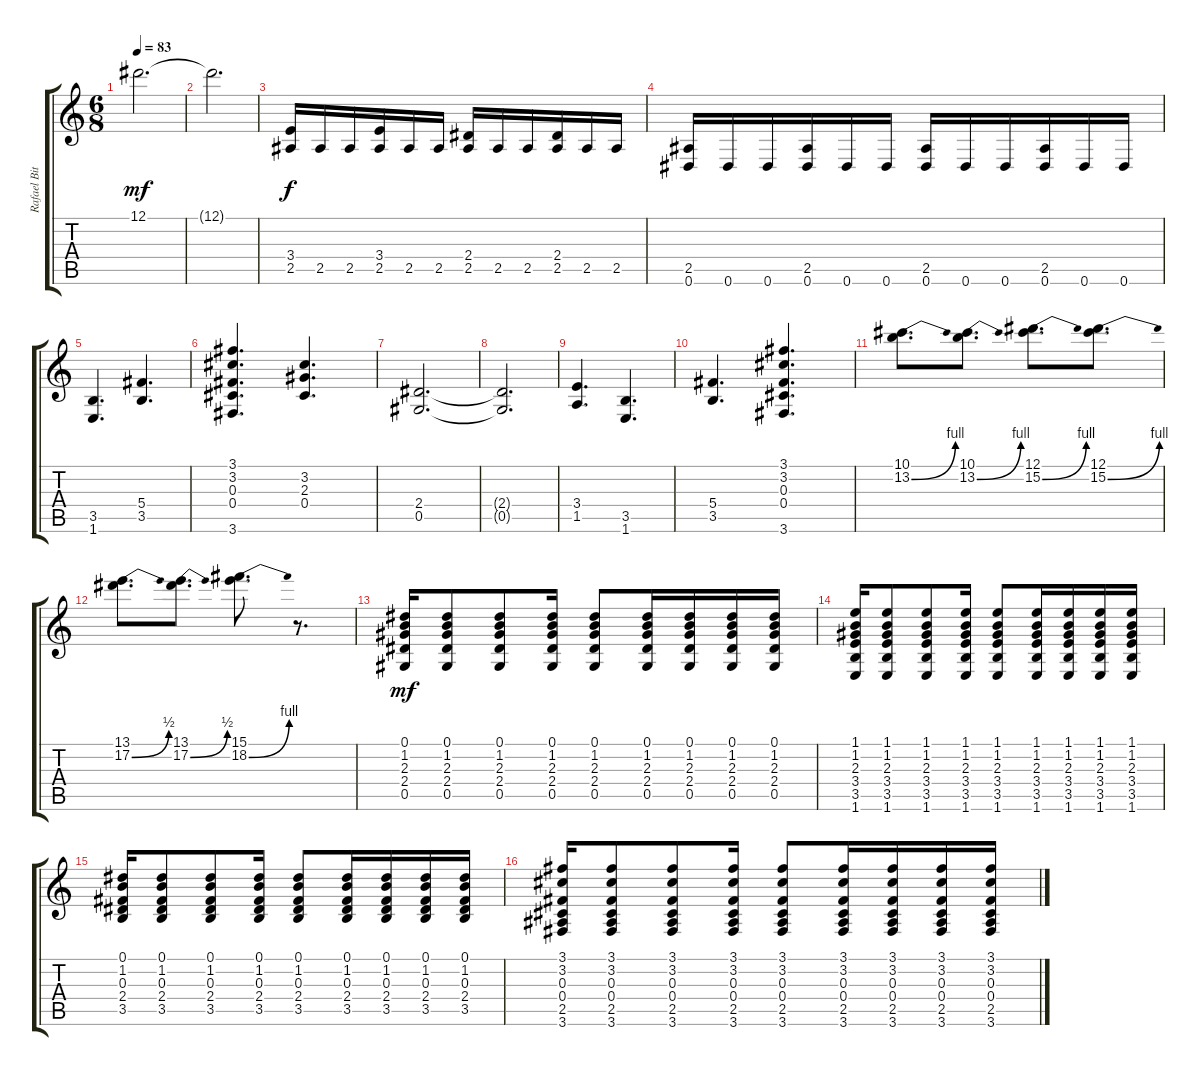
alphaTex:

\track ("Rafael Bittencourt" "Rafael Bit") {instrument distortionguitar}
\staff {score tabs}
\tuning (Eb4 Bb3 Gb3 Db3 Ab2 Eb2) {hide}
\ts (6 8)
\tempo 83
\clef g2
\ks c
12.1.2{d dy mf} |
12.1{t}.2{d} |
(3.4 2.5).16{dy f} 2.5.16 2.5.16 (3.4 2.5).16 2.5.16 2.5.16 (2.4 2.5).16 2.5.16 2.5.16 (2.4 2.5).16 2.5.16 2.5.16 |
(2.5 0.6).16 0.6.16 0.6.16 (2.5 0.6).16 0.6.16 0.6.16 (2.5 0.6).16 0.6.16 0.6.16 (2.5 0.6).16 0.6.16 0.6.16 |
(3.5 1.6).4{d} (5.4 3.5).4{d} |
(3.1 3.2 0.3 0.4 3.6).4{d} (3.2 2.3 0.4).4{d} |
(2.4 0.5).2{d} |
(2.4{t} 0.5{t}).2{d} |
(3.4 1.5).4{d} (3.5 1.6).4{d} |
(5.4 3.5).4{d} (3.1 3.2 0.3 0.4 3.6).4{d} |
(10.1 13.2{be (bend 0 0 60 4)}).8{d} (10.1 13.2{be (bend 0 0 60 4)}).8{d} (12.1 15.2{be (bend 0 0 60 4)}).8{d} (12.1 15.2{be (bend 0 0 60 4)}).8{d} |
(13.1 17.2{be (bend 0 0 60 2)}).8{d} (13.1 17.2{be (bend 0 0 60 2)}).8{d} (15.1 18.2{be (bend 0 0 60 4)}).8{d} r.8{d} |
(0.1 1.2 2.3 2.4 0.5).16{dy mf instrument acousticguitarsteel} (0.1 1.2 2.3 2.4 0.5).8 (0.1 1.2 2.3 2.4 0.5).8 (0.1 1.2 2.3 2.4 0.5).16 (0.1 1.2 2.3 2.4 0.5).8 (0.1 1.2 2.3 2.4 0.5).16 (0.1 1.2 2.3 2.4 0.5).16 (0.1 1.2 2.3 2.4 0.5).16 (0.1 1.2 2.3 2.4 0.5).16 |
(1.1 1.2 2.3 3.4 3.5 1.6).16 (1.1 1.2 2.3 3.4 3.5 1.6).8 (1.1 1.2 2.3 3.4 3.5 1.6).8 (1.1 1.2 2.3 3.4 3.5 1.6).16 (1.1 1.2 2.3 3.4 3.5 1.6).8 (1.1 1.2 2.3 3.4 3.5 1.6).16 (1.1 1.2 2.3 3.4 3.5 1.6).16 (1.1 1.2 2.3 3.4 3.5 1.6).16 (1.1 1.2 2.3 3.4 3.5 1.6).16 |
(0.1 1.2 0.3 2.4 3.5).16 (0.1 1.2 0.3 2.4 3.5).8 (0.1 1.2 0.3 2.4 3.5).8 (0.1 1.2 0.3 2.4 3.5).16 (0.1 1.2 0.3 2.4 3.5).8 (0.1 1.2 0.3 2.4 3.5).16 (0.1 1.2 0.3 2.4 3.5).16 (0.1 1.2 0.3 2.4 3.5).16 (0.1 1.2 0.3 2.4 3.5).16 |
(3.1 3.2 0.3 0.4 2.5 3.6).16 (3.1 3.2 0.3 0.4 2.5 3.6).8 (3.1 3.2 0.3 0.4 2.5 3.6).8 (3.1 3.2 0.3 0.4 2.5 3.6).16 (3.1 3.2 0.3 0.4 2.5 3.6).8 (3.1 3.2 0.3 0.4 2.5 3.6).16 (3.1 3.2 0.3 0.4 2.5 3.6).16 (3.1 3.2 0.3 0.4 2.5 3.6).16 (3.1 3.2 0.3 0.4 2.5 3.6).16
